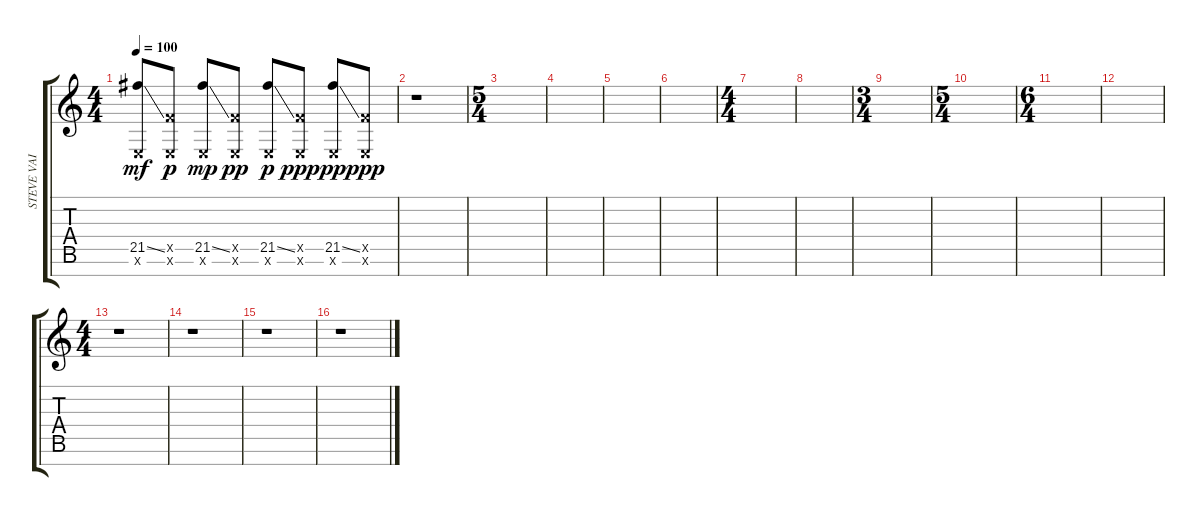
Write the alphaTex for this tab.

\track ("STEVE VAI (PART)" "STEVE VAI ") {instrument overdrivenguitar}
\staff {score tabs}
\tuning (E4 B3 G3 D3 A2 E2 B1) {hide}
\ts (4 4)
\tempo 100
\clef g2
\ks c
(21.5{ss} 0.6{x}).8{dy mf} (8.5{x} 0.6{x}).8{dy p} (21.5{ss} 0.6{x}).8{dy mp} (8.5{x} 0.6{x}).8{dy pp} (21.5{ss} 0.6{x}).8{dy p} (8.5{x} 0.6{x}).8{dy ppp} (21.5{ss} 0.6{x}).8{dy pp} (8.5{x} 0.6{x}).8{dy ppp volume 0} |
r.1{volume 16} |
\ts (5 4)
|
|
|
|
\ts (4 4)
|
|
\ts (3 4)
|
\ts (5 4)
|
\ts (6 4)
|
|
\ts (4 4)
r.1 |
r.1 |
r.1 |
r.1
